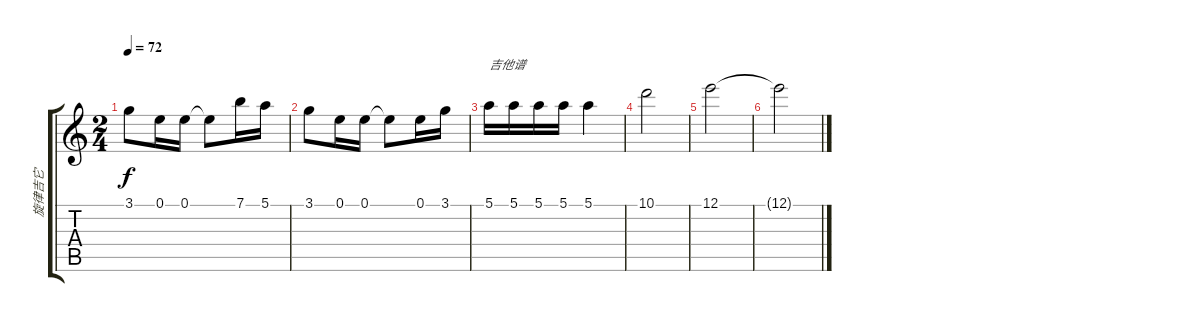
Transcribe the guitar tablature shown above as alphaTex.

\track ("旋律吉它" "旋律吉它") {instrument acousticguitarsteel}
\staff {score tabs}
\tuning (E4 B3 G3 D3 A2 E2) {hide}
\ts (2 4)
\tempo 72
\clef g2
\ks c
3.1.8{dy f} 0.1.16 0.1.16 0.1{t}.8 7.1.16 5.1.16 |
3.1.8 0.1.16 0.1.16 0.1{t}.8 0.1.16 3.1.16 |
5.1.16{txt "吉他谱"} 5.1.16 5.1.16 5.1.16 5.1.4 |
10.1.2 |
12.1.2 |
12.1{t}.2
